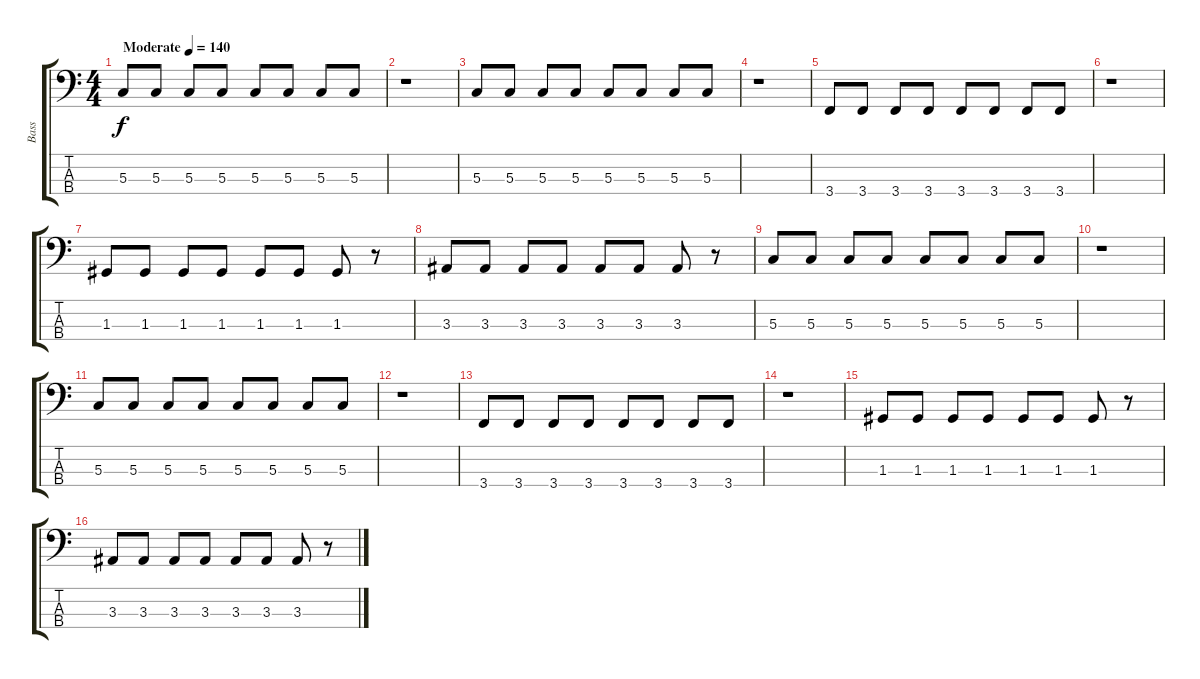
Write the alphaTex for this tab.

\track ("Bass" "Bass") {instrument electricbassfinger}
\staff {score tabs}
\tuning (F2 C2 G1 D1) {hide}
\ts (4 4)
\tempo (140 "Moderate")
\clef f4
\ks c
5.3.8{dy f instrument electricbassfinger} 5.3.8 5.3.8 5.3.8 5.3.8 5.3.8 5.3.8 5.3.8 |
r.1 |
5.3.8 5.3.8 5.3.8 5.3.8 5.3.8 5.3.8 5.3.8 5.3.8 |
r.1 |
3.4.8 3.4.8 3.4.8 3.4.8 3.4.8 3.4.8 3.4.8 3.4.8 |
r.1 |
1.3.8 1.3.8 1.3.8 1.3.8 1.3.8 1.3.8 1.3.8 r.8 |
3.3.8 3.3.8 3.3.8 3.3.8 3.3.8 3.3.8 3.3.8 r.8 |
5.3.8 5.3.8 5.3.8 5.3.8 5.3.8 5.3.8 5.3.8 5.3.8 |
r.1 |
5.3.8 5.3.8 5.3.8 5.3.8 5.3.8 5.3.8 5.3.8 5.3.8 |
r.1 |
3.4.8 3.4.8 3.4.8 3.4.8 3.4.8 3.4.8 3.4.8 3.4.8 |
r.1 |
1.3.8 1.3.8 1.3.8 1.3.8 1.3.8 1.3.8 1.3.8 r.8 |
3.3.8 3.3.8 3.3.8 3.3.8 3.3.8 3.3.8 3.3.8 r.8
